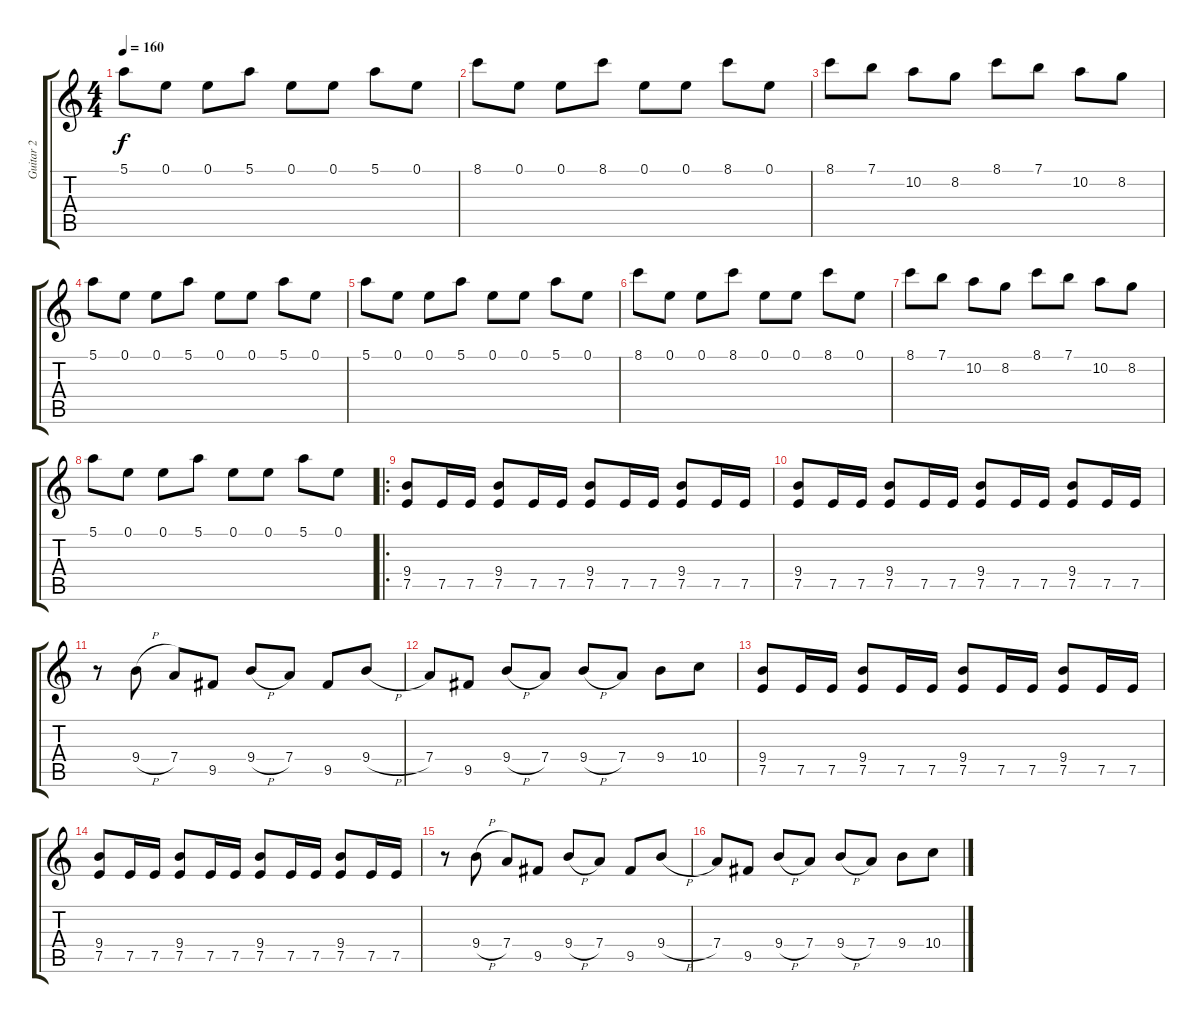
\track ("Guitar 2" "Guitar 2") {instrument distortionguitar}
\staff {score tabs}
\tuning (E4 B3 G3 D3 A2 E2) {hide}
\ts (4 4)
\tempo 160
\clef g2
\ks c
5.1.8{dy f} 0.1.8 0.1.8 5.1.8 0.1.8 0.1.8 5.1.8 0.1.8 |
8.1.8 0.1.8 0.1.8 8.1.8 0.1.8 0.1.8 8.1.8 0.1.8 |
8.1.8 7.1.8 10.2.8 8.2.8 8.1.8 7.1.8 10.2.8 8.2.8 |
5.1.8 0.1.8 0.1.8 5.1.8 0.1.8 0.1.8 5.1.8 0.1.8 |
5.1.8 0.1.8 0.1.8 5.1.8 0.1.8 0.1.8 5.1.8 0.1.8 |
8.1.8 0.1.8 0.1.8 8.1.8 0.1.8 0.1.8 8.1.8 0.1.8 |
8.1.8 7.1.8 10.2.8 8.2.8 8.1.8 7.1.8 10.2.8 8.2.8 |
5.1.8 0.1.8 0.1.8 5.1.8 0.1.8 0.1.8 5.1.8 0.1.8 |
\ro
(9.4 7.5).8 7.5.16 7.5.16 (9.4 7.5).8 7.5.16 7.5.16 (9.4 7.5).8 7.5.16 7.5.16 (9.4 7.5).8 7.5.16 7.5.16 |
(9.4 7.5).8 7.5.16 7.5.16 (9.4 7.5).8 7.5.16 7.5.16 (9.4 7.5).8 7.5.16 7.5.16 (9.4 7.5).8 7.5.16 7.5.16 |
r.8 9.4{h}.8 7.4.8 9.5.8 9.4{h}.8 7.4.8 9.5.8 9.4{h}.8 |
7.4.8 9.5.8 9.4{h}.8 7.4.8 9.4{h}.8 7.4.8 9.4.8 10.4.8 |
(9.4 7.5).8 7.5.16 7.5.16 (9.4 7.5).8 7.5.16 7.5.16 (9.4 7.5).8 7.5.16 7.5.16 (9.4 7.5).8 7.5.16 7.5.16 |
(9.4 7.5).8 7.5.16 7.5.16 (9.4 7.5).8 7.5.16 7.5.16 (9.4 7.5).8 7.5.16 7.5.16 (9.4 7.5).8 7.5.16 7.5.16 |
r.8 9.4{h}.8 7.4.8 9.5.8 9.4{h}.8 7.4.8 9.5.8 9.4{h}.8 |
7.4.8 9.5.8 9.4{h}.8 7.4.8 9.4{h}.8 7.4.8 9.4.8 10.4.8
